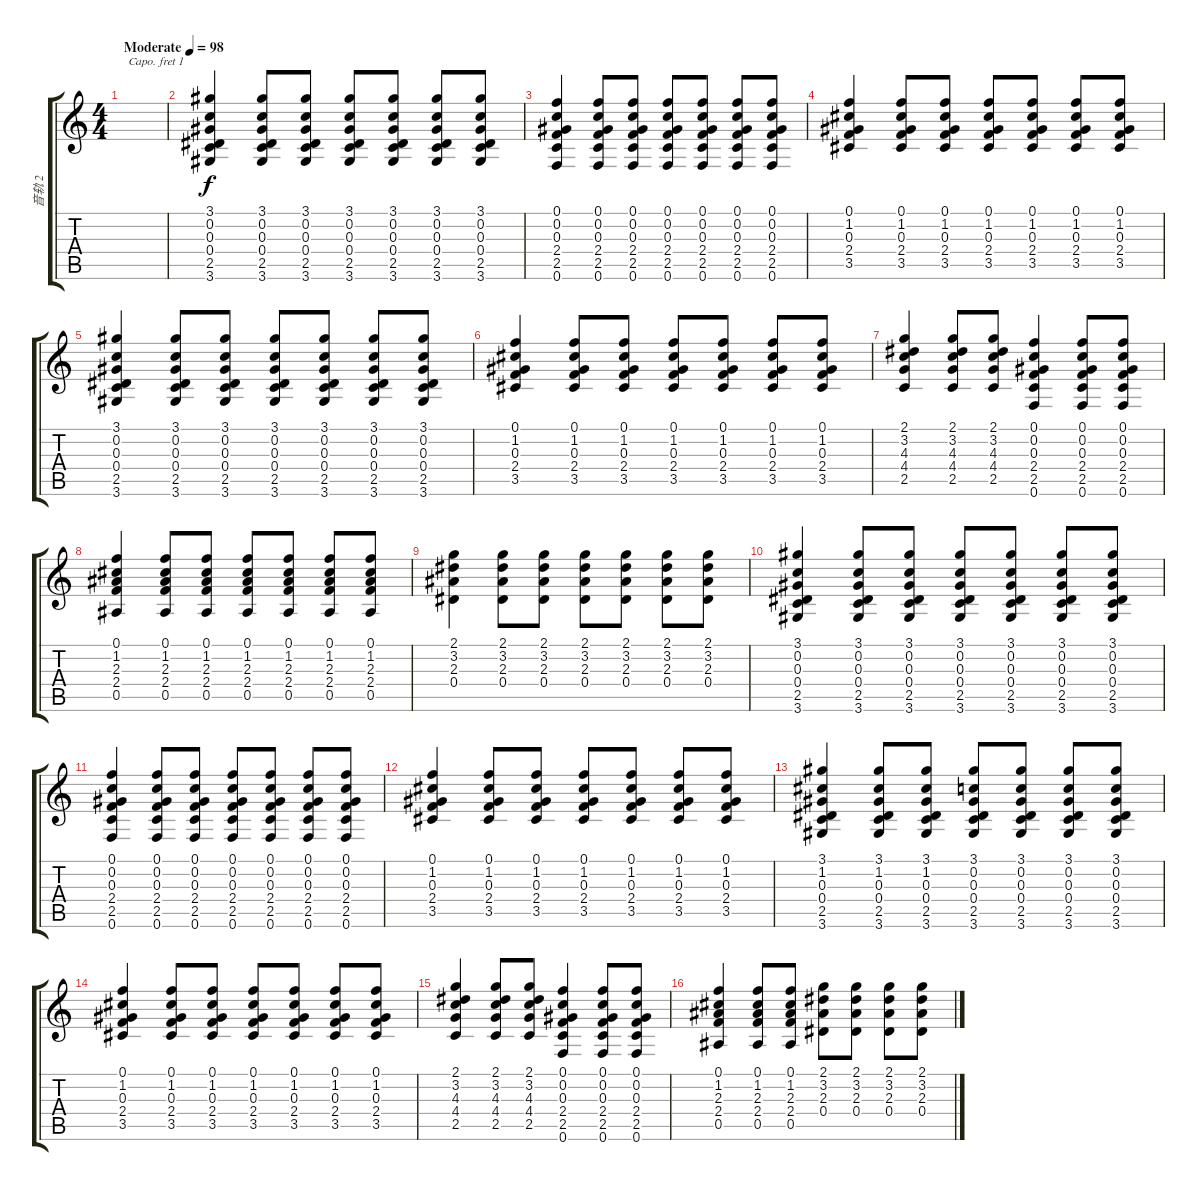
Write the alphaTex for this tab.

\track ("音轨 2" "音轨 2") {instrument acousticguitarsteel}
\staff {score tabs}
\capo 1
\tuning (E4 B3 G3 D3 A2 E2) {hide}
\ts (4 4)
\tempo (98 "Moderate")
\clef g2
\ks c
|
(3.1 0.2 0.3 0.4 2.5 3.6).4 (3.1 0.2 0.3 0.4 2.5 3.6).8 (3.1 0.2 0.3 0.4 2.5 3.6).8 (3.1 0.2 0.3 0.4 2.5 3.6).8 (3.1 0.2 0.3 0.4 2.5 3.6).8 (3.1 0.2 0.3 0.4 2.5 3.6).8 (3.1 0.2 0.3 0.4 2.5 3.6).8 |
(0.1 0.2 0.3 2.4 2.5 0.6).4 (0.1 0.2 0.3 2.4 2.5 0.6).8 (0.1 0.2 0.3 2.4 2.5 0.6).8 (0.1 0.2 0.3 2.4 2.5 0.6).8 (0.1 0.2 0.3 2.4 2.5 0.6).8 (0.1 0.2 0.3 2.4 2.5 0.6).8 (0.1 0.2 0.3 2.4 2.5 0.6).8 |
(0.1 1.2 0.3 2.4 3.5).4 (0.1 1.2 0.3 2.4 3.5).8 (0.1 1.2 0.3 2.4 3.5).8 (0.1 1.2 0.3 2.4 3.5).8 (0.1 1.2 0.3 2.4 3.5).8 (0.1 1.2 0.3 2.4 3.5).8 (0.1 1.2 0.3 2.4 3.5).8 |
(3.1 0.2 0.3 0.4 2.5 3.6).4 (3.1 0.2 0.3 0.4 2.5 3.6).8 (3.1 0.2 0.3 0.4 2.5 3.6).8 (3.1 0.2 0.3 0.4 2.5 3.6).8 (3.1 0.2 0.3 0.4 2.5 3.6).8 (3.1 0.2 0.3 0.4 2.5 3.6).8 (3.1 0.2 0.3 0.4 2.5 3.6).8 |
(0.1 1.2 0.3 2.4 3.5).4 (0.1 1.2 0.3 2.4 3.5).8 (0.1 1.2 0.3 2.4 3.5).8 (0.1 1.2 0.3 2.4 3.5).8 (0.1 1.2 0.3 2.4 3.5).8 (0.1 1.2 0.3 2.4 3.5).8 (0.1 1.2 0.3 2.4 3.5).8 |
(2.1 3.2 4.3 4.4 2.5).4 (2.1 3.2 4.3 4.4 2.5).8 (2.1 3.2 4.3 4.4 2.5).8 (0.1 0.2 0.3 2.4 2.5 0.6).4 (0.1 0.2 0.3 2.4 2.5 0.6).8 (0.1 0.2 0.3 2.4 2.5 0.6).8 |
(0.1 1.2 2.3 2.4 0.5).4 (0.1 1.2 2.3 2.4 0.5).8 (0.1 1.2 2.3 2.4 0.5).8 (0.1 1.2 2.3 2.4 0.5).8 (0.1 1.2 2.3 2.4 0.5).8 (0.1 1.2 2.3 2.4 0.5).8 (0.1 1.2 2.3 2.4 0.5).8 |
(2.1 3.2 2.3 0.4).4 (2.1 3.2 2.3 0.4).8 (2.1 3.2 2.3 0.4).8 (2.1 3.2 2.3 0.4).8 (2.1 3.2 2.3 0.4).8 (2.1 3.2 2.3 0.4).8 (2.1 3.2 2.3 0.4).8 |
(3.1 0.2 0.3 0.4 2.5 3.6).4 (3.1 0.2 0.3 0.4 2.5 3.6).8 (3.1 0.2 0.3 0.4 2.5 3.6).8 (3.1 0.2 0.3 0.4 2.5 3.6).8 (3.1 0.2 0.3 0.4 2.5 3.6).8 (3.1 0.2 0.3 0.4 2.5 3.6).8 (3.1 0.2 0.3 0.4 2.5 3.6).8 |
(0.1 0.2 0.3 2.4 2.5 0.6).4 (0.1 0.2 0.3 2.4 2.5 0.6).8 (0.1 0.2 0.3 2.4 2.5 0.6).8 (0.1 0.2 0.3 2.4 2.5 0.6).8 (0.1 0.2 0.3 2.4 2.5 0.6).8 (0.1 0.2 0.3 2.4 2.5 0.6).8 (0.1 0.2 0.3 2.4 2.5 0.6).8 |
(0.1 1.2 0.3 2.4 3.5).4 (0.1 1.2 0.3 2.4 3.5).8 (0.1 1.2 0.3 2.4 3.5).8 (0.1 1.2 0.3 2.4 3.5).8 (0.1 1.2 0.3 2.4 3.5).8 (0.1 1.2 0.3 2.4 3.5).8 (0.1 1.2 0.3 2.4 3.5).8 |
(3.1 1.2 0.3 0.4 2.5 3.6).4 (3.1 1.2 0.3 0.4 2.5 3.6).8 (3.1 1.2 0.3 0.4 2.5 3.6).8 (3.1 0.2 0.3 0.4 2.5 3.6).8 (3.1 0.2 0.3 0.4 2.5 3.6).8 (3.1 0.2 0.3 0.4 2.5 3.6).8 (3.1 0.2 0.3 0.4 2.5 3.6).8 |
(0.1 1.2 0.3 2.4 3.5).4 (0.1 1.2 0.3 2.4 3.5).8 (0.1 1.2 0.3 2.4 3.5).8 (0.1 1.2 0.3 2.4 3.5).8 (0.1 1.2 0.3 2.4 3.5).8 (0.1 1.2 0.3 2.4 3.5).8 (0.1 1.2 0.3 2.4 3.5).8 |
(2.1 3.2 4.3 4.4 2.5).4 (2.1 3.2 4.3 4.4 2.5).8 (2.1 3.2 4.3 4.4 2.5).8 (0.1 0.2 0.3 2.4 2.5 0.6).4 (0.1 0.2 0.3 2.4 2.5 0.6).8 (0.1 0.2 0.3 2.4 2.5 0.6).8 |
(0.1 1.2 2.3 2.4 0.5).4 (0.1 1.2 2.3 2.4 0.5).8 (0.1 1.2 2.3 2.4 0.5).8 (2.1 3.2 2.3 0.4).8 (2.1 3.2 2.3 0.4).8 (2.1 3.2 2.3 0.4).8 (2.1 3.2 2.3 0.4).8
